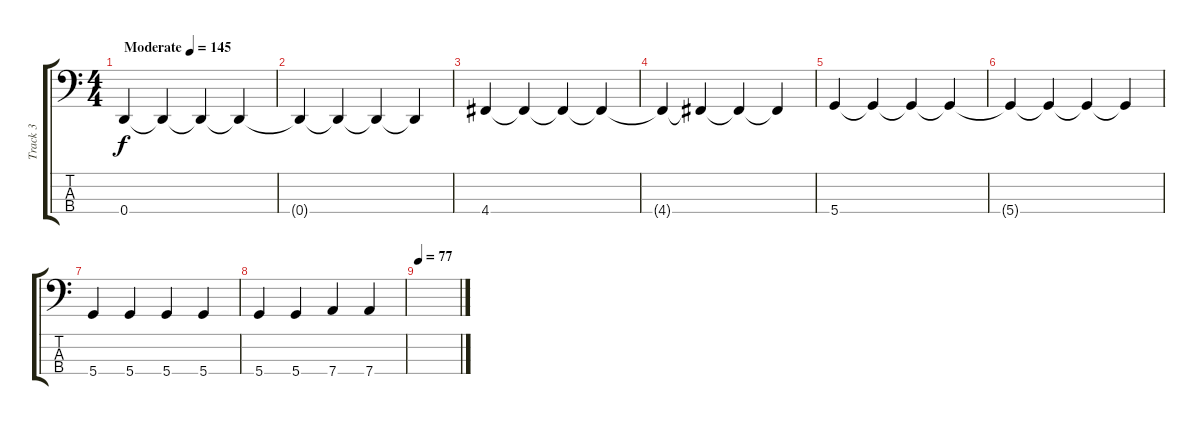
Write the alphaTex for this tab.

\track ("Track 3" "Track 3") {instrument electricbassfinger}
\staff {score tabs}
\tuning (G2 D2 A1 D1) {hide}
\ts (4 4)
\tempo (145 "Moderate")
\clef f4
\ks c
0.4.4{dy f instrument electricbassfinger} 0.4{t}.4 0.4{t}.4 0.4{t}.4 |
0.4{t}.4 0.4{t}.4 0.4{t}.4 0.4{t}.4 |
4.4.4 4.4{t}.4 4.4{t}.4 4.4{t}.4 |
4.4{t}.4 4.4{t}.4 4.4{t}.4 4.4{t}.4 |
5.4.4 5.4{t}.4 5.4{t}.4 5.4{t}.4 |
5.4{t}.4 5.4{t}.4 5.4{t}.4 5.4{t}.4 |
5.4.4 5.4.4 5.4.4 5.4.4 |
5.4.4 5.4.4 7.4.4 7.4.4 |
\tempo 77
